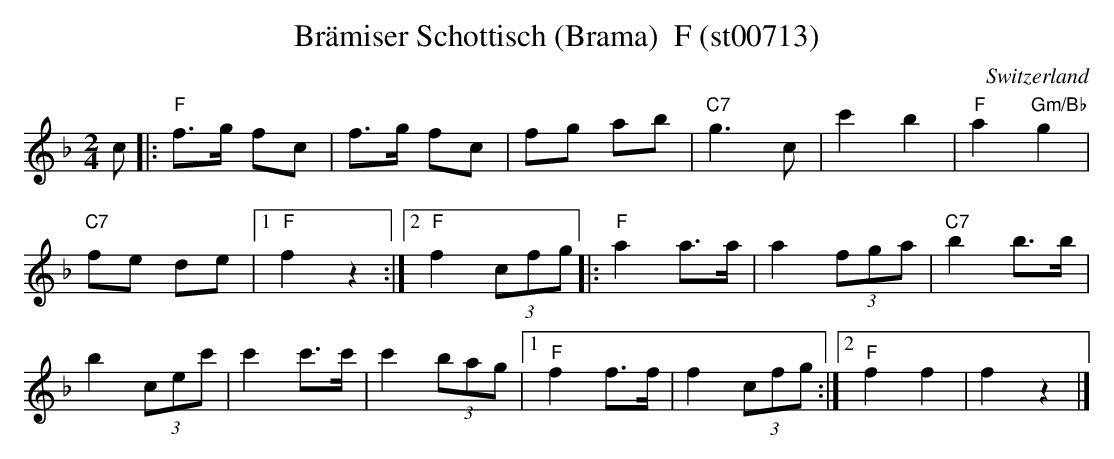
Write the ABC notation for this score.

X:1
T:Brämiser Schottisch (Brama)  F (st00713)
O:Switzerland
M:2/4
L:1/8
K:F major
c|: "F"f>g fc | f>g fc | fg ab | "C7"g3c | c'2b2 | "F"a2"Gm/Bb"g2 |
"C7"fe de |1 "F"f2z2 :|2 "F"f2 (3cfg |: "F"a2 a>a | a2 (3fga | "C7"b2 b>b |
b2 (3cec'  | c'2c'>c' | c'2 (3bag |1 "F"f2f>f |  f2 (3cfg :|2 "F"f2f2 | f2z2 |]
